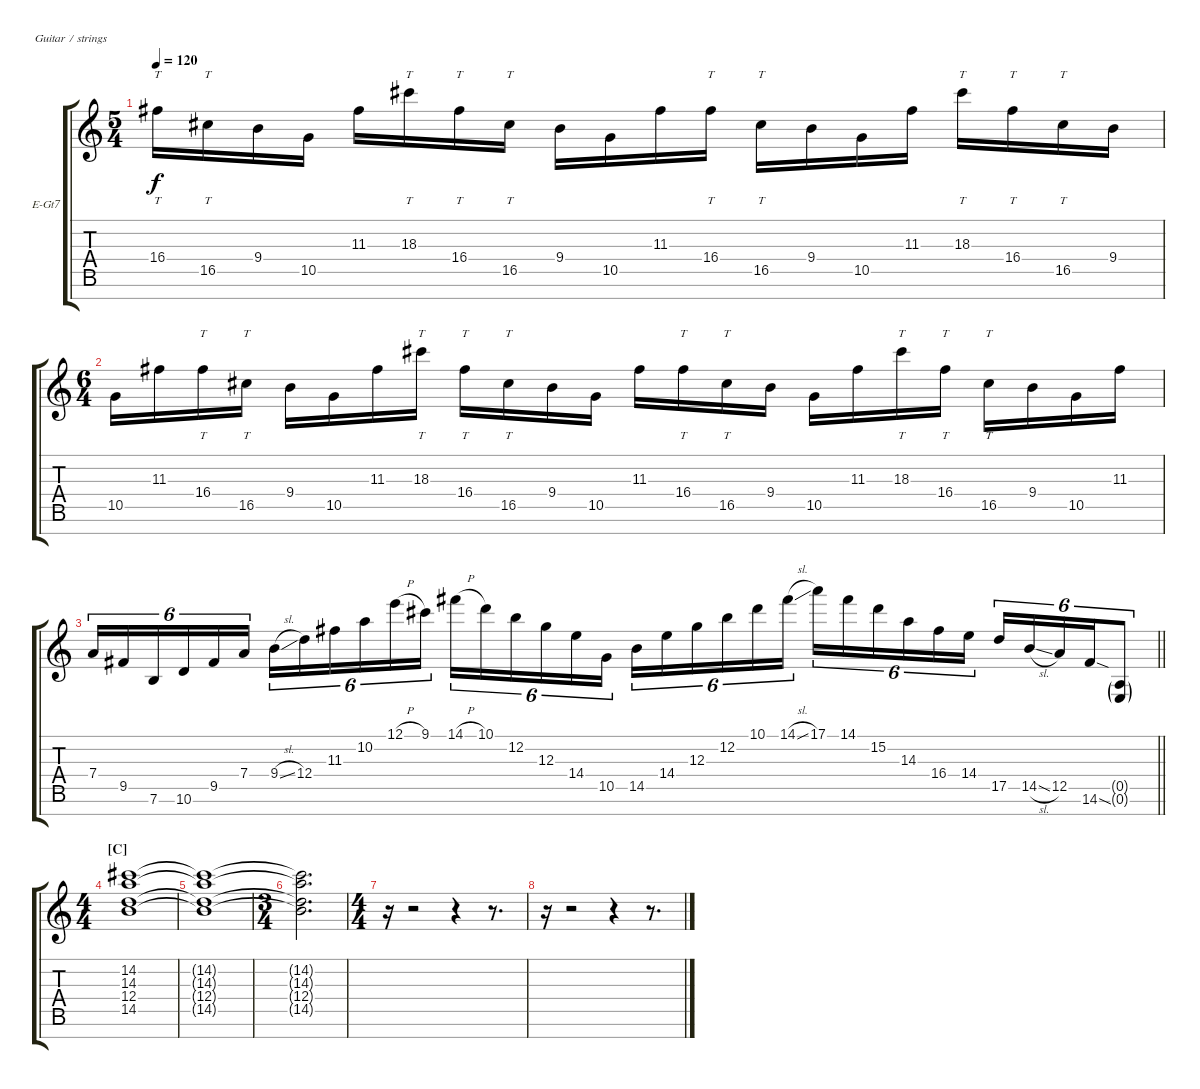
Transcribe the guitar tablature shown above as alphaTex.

\bracketExtendMode groupsimilarinstruments
\firstSystemTrackNameOrientation horizontal
\otherSystemsTrackNameOrientation horizontal
\track ("Guitar 1" "E-Gt7") {multiBarRest instrument distortionguitar}
\staff {score tabs}
\tuning (E4 B3 G3 D3 A2 E2 B1)
\ts (5 4)
\beaming (8 2 2 2 4)
\tempo 120
\clef g2
\ks c
16.4.16{tt dy f} 16.5.16{tt} 9.4.16 10.5.16 11.3.16 18.3.16{tt} 16.4.16{tt} 16.5.16{tt} 9.4.16 10.5.16 11.3.16 16.4.16{tt} 16.5.16{tt} 9.4.16 10.5.16 11.3.16{beam split} 18.3.16{tt} 16.4.16{tt} 16.5.16{tt} 9.4.16 |
\ts (6 4)
\beaming (8 2 2 2 6)
10.5.16 11.3.16 16.4.16{tt} 16.5.16{tt} 9.4.16 10.5.16 11.3.16 18.3.16{tt} 16.4.16{tt} 16.5.16{tt} 9.4.16 10.5.16 11.3.16 16.4.16{tt} 16.5.16{tt} 9.4.16{beam split} 10.5.16 11.3.16 18.3.16{tt} 16.4.16{tt beam split} 16.5.16{tt} 9.4.16 10.5.16 11.3.16 |
\barLineRight lightlight
7.4.16{tu (6 4)} 9.5.16{tu (6 4)} 7.6.16{tu (6 4)} 10.6.16{tu (6 4)} 9.5.16{tu (6 4)} 7.4.16{tu (6 4)} 9.4{sl}.16{tu (6 4)} 12.4.16{tu (6 4)} 11.3.16{tu (6 4)} 10.2.16{tu (6 4)} 12.1{h}.16{tu (6 4)} 9.1.16{tu (6 4)} 14.1{h}.16{tu (6 4)} 10.1.16{tu (6 4)} 12.2.16{tu (6 4)} 12.3.16{tu (6 4)} 14.4.16{tu (6 4)} 10.5.16{tu (6 4)} 14.5.16{tu (6 4)} 14.4.16{tu (6 4)} 12.3.16{tu (6 4)} 12.2.16{tu (6 4)} 10.1.16{tu (6 4)} 14.1{sl}.16{tu (6 4)} 17.1.16{tu (6 4)} 14.1.16{tu (6 4)} 15.2.16{tu (6 4)} 14.3.16{tu (6 4)} 16.4.16{tu (6 4)} 14.4.16{tu (6 4)} 17.5.16{tu (6 4)} 14.5{sl}.16{tu (6 4)} 12.5.16{tu (6 4)} 14.6{sod}.16{tu (6 4)} (0.5{g} 0.6{g}).8{tu (6 4)} |
\ts (4 4)
\beaming (8 2 2 2 2)
\section ("C" "")
(14.2 14.3 12.4 14.5).1 |
(14.2{t} 14.3{t} 12.4{t} 14.5{t}).1 |
\ts (3 4)
\beaming (8 2 2 2 2)
(14.2{t} 14.3{t} 12.4{t} 14.5{t}).2{d} |
\ts (4 4)
\beaming (8 2 2 2 2)
r.16 r.2 r.4 r.8{d} |
r.16 r.2 r.4 r.8{d}
